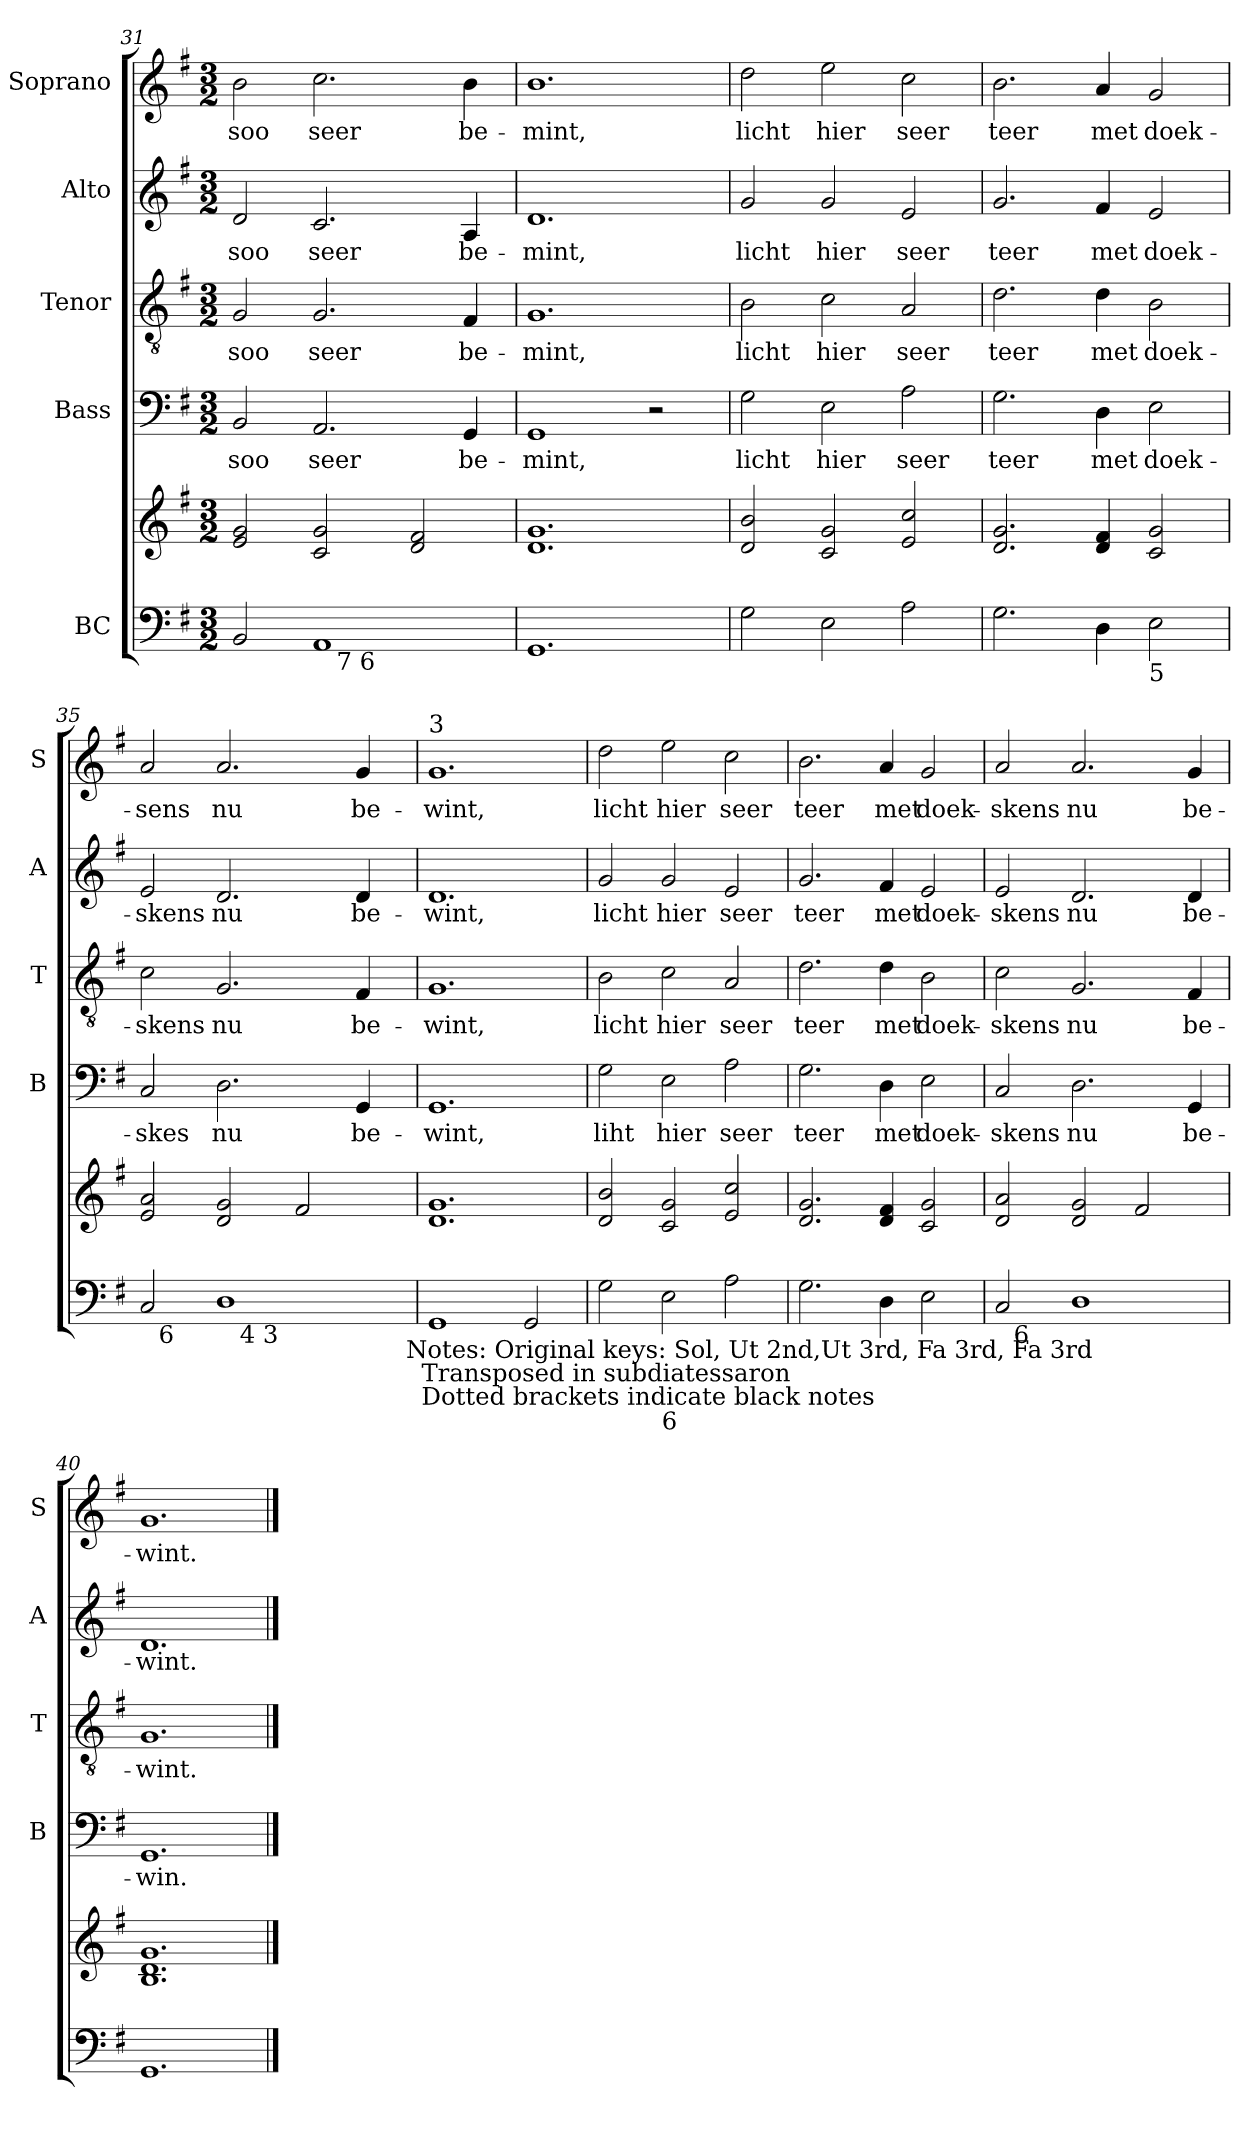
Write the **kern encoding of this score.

**kern	**kern	**kern	**text	**kern	**text	**kern	**text	**kern	**text
*part5	*part5	*part4	*part4	*part3	*part3	*part2	*part2	*part1	*part1
*staff6	*staff5	*staff4	*staff4	*staff3	*staff3	*staff2	*staff2	*staff1	*staff1
*I"BC	*	*I"Bass	*	*I"Tenor	*	*I"Alto	*	*I"Soprano	*
*	*	*I'B	*	*I'T	*	*I'A	*	*I'S	*
*clefF4	*clefG2	*clefF4	*	*clefGv2	*	*clefG2	*	*clefG2	*
*k[f#]	*k[f#]	*k[f#]	*	*k[f#]	*	*k[f#]	*	*k[f#]	*
*G:	*G:	*G:	*	*G:	*	*G:	*	*G:	*
*M3/2	*M3/2	*M3/2	*	*M3/2	*	*M3/2	*	*M3/2	*
=31	=31	=31	=31	=31	=31	=31	=31	=31	=31
!LO:TX:b:t=6	!	!	!	!	!	!	!	!	!
*^	*	*	*	*	*	*	*	*	*
2BB/	2ryy	2e/ 2g/	2BB/	soo	2G/	soo	2d/	soo	2b\	soo
1AA	16ryy	2c/ 2g/	2.AA/	seer	2.G/	seer	2.c/	seer	2.cc\	seer
!	!LO:TX:b:t=7 6	!	!	!	!	!	!	!	!	!
.	2...ryy	.	.	.	.	.	.	.	.	.
.	.	2d/ 2f#/	.	.	.	.	.	.	.	.
.	.	.	4GG/	be-	4F#/	be-	4A/	be-	4b\	be-
*v	*v	*	*	*	*	*	*	*	*	*
=32	=32	=32	=32	=32	=32	=32	=32	=32	=32
1.GG	1.d 1.g	1GG	-mint,	1.G	-mint,	1.d	-mint,	1.b	-mint,
.	.	2r	.	.	.	.	.	.	.
=33	=33	=33	=33	=33	=33	=33	=33	=33	=33
2G\	2d/ 2b/	2G\	licht	2B\	licht	2g/	licht	2dd\	licht
2E\	2c/ 2g/	2E\	hier	2c\	hier	2g/	hier	2ee\	hier
2A\	2e/ 2cc/	2A\	seer	2A/	seer	2e/	seer	2cc\	seer
=34	=34	=34	=34	=34	=34	=34	=34	=34	=34
2.G\	2.d/ 2.g/	2.G\	teer	2.d\	teer	2.g/	teer	2.b\	teer
4D\	4d/ 4f#/	4D\	met	4d\	met	4f#/	met	4a/	met
!LO:TX:b:t=5	!	!	!	!	!	!	!	!	!
2E\	2c/ 2g/	2E\	doek-	2B\	doek-	2e/	doek-	2g/	doek-
!!LO:LB:g=z
=35	=35	=35	=35	=35	=35	=35	=35	=35	=35
*^	*	*	*	*	*	*	*	*	*
*	*^	*	*	*	*	*	*	*	*	*
2C/	16ryy	2ryy	2e/ 2a/	2C/	-skes	2c\	-skens	2e/	-skens	2a/	-sens
!	!LO:TX:b:t=6	!	!	!	!	!	!	!	!	!	!
.	1ryy	.	.	.	.	.	.	.	.	.	.
1D	.	16.ryy	2d/ 2g/	2.D\	nu	2.G/	nu	2.d/	nu	2.a/	nu
!	!	!LO:TX:b:t=4 3	!	!	!	!	!	!	!	!	!
.	.	2ryy	.	.	.	.	.	.	.	.	.
.	.	.	2f#/	.	.	.	.	.	.	.	.
.	4..ryy	.	.	.	.	.	.	.	.	.	.
.	.	4ryy	.	.	.	.	.	.	.	.	.
.	.	.	.	4GG/	be-	4F#/	be-	4d/	be-	4g/	be-
.	.	8ryy	.	.	.	.	.	.	.	.	.
!	!	!LO:TX:b:t=Notes&colon; Original keys&colon; Sol, Ut 2nd,Ut 3rd, Fa 3rd, Fa 3rd\n           Transposed in subdiatessaron\n            Dotted brackets indicate black notes	!	!	!	!	!	!	!	!	!
.	.	32ryy	.	.	.	.	.	.	.	.	.
=36	=36	=36	=36	=36	=36	=36	=36	=36	=36	=36	=36
!	!	!	!	!	!	!	!	!	!	!LO:TX:a:t=3	!
*v	*v	*v	*	*	*	*	*	*	*	*	*
1GG	1.d 1.g	1.GG	-wint,	1.G	-wint,	1.d	-wint,	1.g	-wint,
2GG/	.	.	.	.	.	.	.	.	.
=37	=37	=37	=37	=37	=37	=37	=37	=37	=37
2G\	2d/ 2b/	2G\	liht	2B\	licht	2g/	licht	2dd\	licht
!LO:TX:b:t=6	!	!	!	!	!	!	!	!	!
2E\	2c/ 2g/	2E\	hier	2c\	hier	2g/	hier	2ee\	hier
2A\	2e/ 2cc/	2A\	seer	2A/	seer	2e/	seer	2cc\	seer
=38	=38	=38	=38	=38	=38	=38	=38	=38	=38
2.G\	2.d/ 2.g/	2.G\	teer	2.d\	teer	2.g/	teer	2.b\	teer
4D\	4d/ 4f#/	4D\	met	4d\	met	4f#/	met	4a/	met
2E\	2c/ 2g/	2E\	doek-	2B\	doek-	2e/	doek-	2g/	doek-
=39	=39	=39	=39	=39	=39	=39	=39	=39	=39
*^	*	*	*	*	*	*	*	*	*
2C/	16ryy	2d/ 2a/	2C/	-skens	2c\	-skens	2e/	-skens	2a/	-skens
!	!LO:TX:b:t=6	!	!	!	!	!	!	!	!	!
.	1ryy	.	.	.	.	.	.	.	.	.
1D	.	2d/ 2g/	2.D\	nu	2.G/	nu	2.d/	nu	2.a/	nu
.	.	2f#/	.	.	.	.	.	.	.	.
.	4..ryy	.	.	.	.	.	.	.	.	.
.	.	.	4GG/	be-	4F#/	be-	4d/	be-	4g/	be-
*v	*v	*	*	*	*	*	*	*	*	*
=40	=40	=40	=40	=40	=40	=40	=40	=40	=40
1.GG	1.B 1.d 1.g	1.GG	-win.	1.G	-wint.	1.d	-wint.	1.g	-wint.
==	==	==	==	==	==	==	==	==	==
*-	*-	*-	*-	*-	*-	*-	*-	*-	*-
